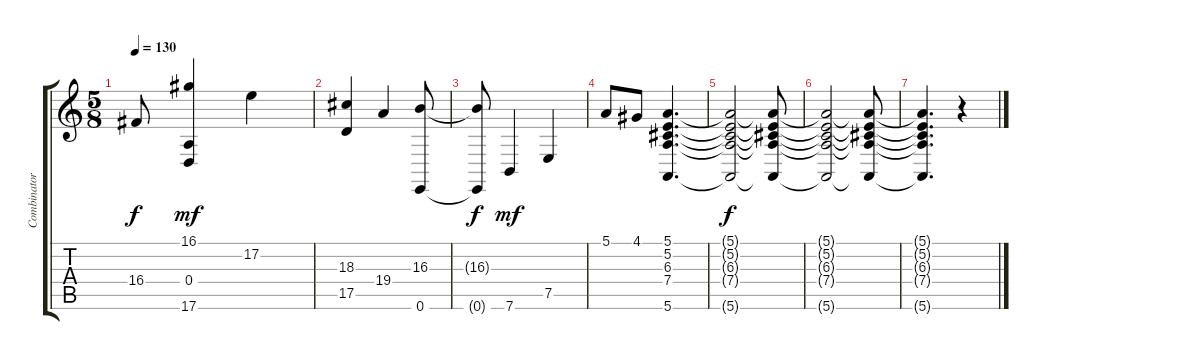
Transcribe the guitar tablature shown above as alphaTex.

\track ("Combinator 1" "Combinator") {instrument acousticgrandpiano}
\staff {score tabs}
\tuning (E4 B3 G3 D3 A2 E2) {hide}
\ts (5 8)
\tempo 130
\clef g2
\ks c
16.4{t}.8{dy f} (16.1 0.4 17.6).4{dy mf} 17.2.4 |
(18.3 17.5).4 19.4.4 (16.3 0.6).8 |
(16.3{t} 0.6{t}).8{dy f} 7.6.4{dy mf} 7.5.4 |
5.1.8 4.1.8 (5.1 5.2 6.3 7.4 5.6).4{d} |
(5.1{t} 5.2{t} 6.3{t} 7.4{t} 5.6{t}).2{dy f} (5.1{t} 5.2{t} 6.3{t} 7.4{t} 5.6{t}).8 |
(5.1{t} 5.2{t} 6.3{t} 7.4{t} 5.6{t}).2 (5.1{t} 5.2{t} 6.3{t} 7.4{t} 5.6{t}).8 |
(5.1{t} 5.2{t} 6.3{t} 7.4{t} 5.6{t}).4{d} r.4
